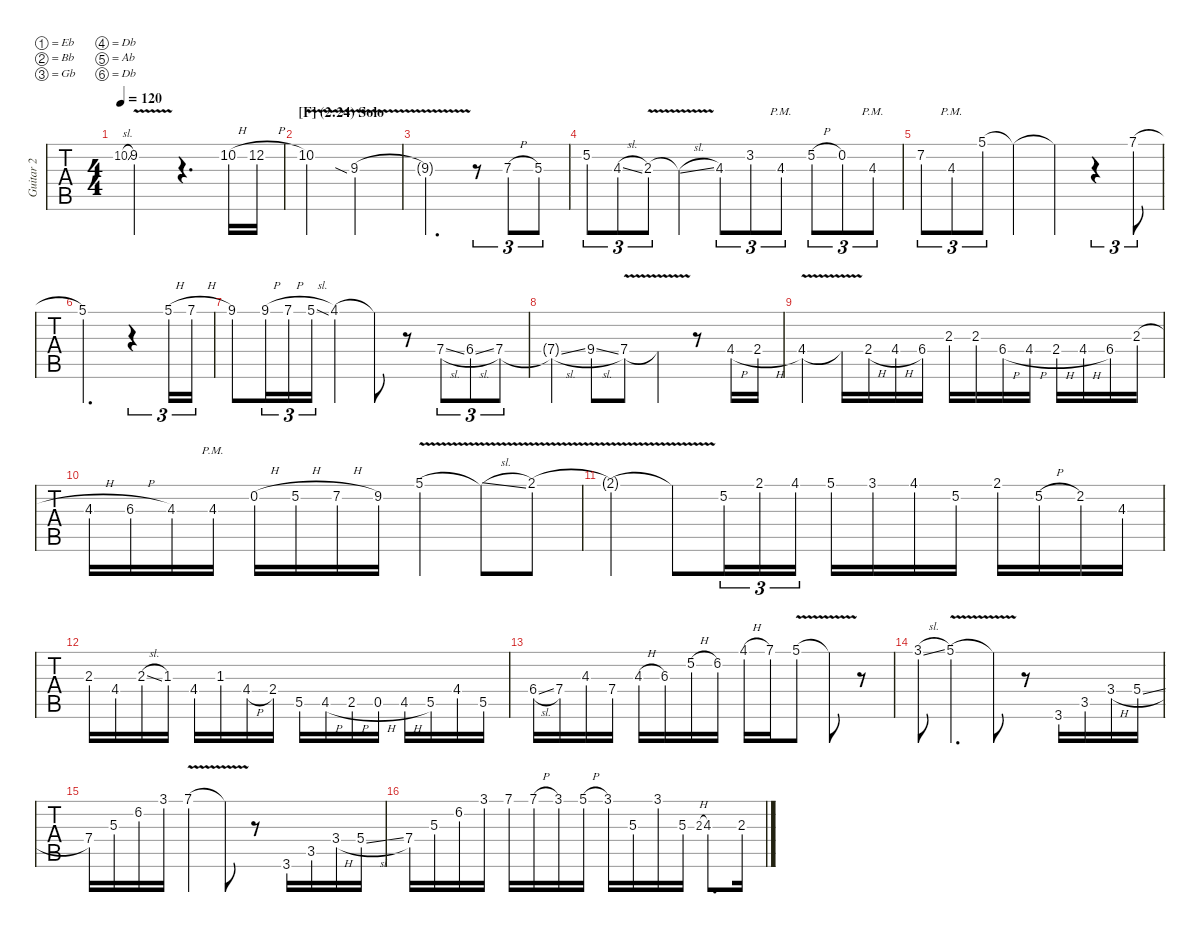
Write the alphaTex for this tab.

\defaultSystemsLayout 4
\hideDynamics
\bracketExtendMode nobrackets
\multiTrackTrackNamePolicy allsystems
\firstSystemTrackNameMode fullname
\otherSystemsTrackNameMode fullname
\otherSystemsTrackNameOrientation horizontal
\track ("Guitar 2" "Guitar 2") {instrument overdrivenguitar}
\staff {tabs}
\tuning (Eb4 Bb3 Gb3 Db3 Ab2 Db2)
\ts (4 4)
\scale
0.976921
\tempo 120
\accidentals auto
\clef g2
\ottava regular
\simile none
\ks aminor
10.2{sl acc x}.8{gr dy mf} 9.2{v acc #}.2 r.4{d} 10.2{h acc x}.16 12.2{h acc x}.16 |
\section ("F" "(2:24) Solo")
\scale
1.01138 10.2{v acc x}.2 9.3{v sia acc x}.2 |
\scale
0.990955 9.3{v t acc x}.2{d} r.8{tu (3 2)} 7.3{h acc x}.8{tu (3 2)} 5.3{acc #}.8{tu (3 2)} |
\scale
0.997661 5.2{acc x}.8{tu (3 2)} 4.3{sl acc x}.8{tu (3 2)} 2.3{v acc x}.8{tu (3 2)} 2.3{v sl t acc x}.4 4.3{acc x}.8{tu (3 2)} 3.2{acc x}.8{tu (3 2)} 4.3{pm acc x}.8{tu (3 2)} 5.2{h acc x}.8{tu (3 2)} 0.2{acc x}.8{tu (3 2)} 4.3{pm acc x}.8{tu (3 2)} |
\scale
1.00743 7.2{acc #}.8{tu (3 2)} 4.3{pm acc x}.8{tu (3 2)} 5.1{acc x}.8{tu (3 2)} 5.1{t acc x}.4 5.1{t acc x}.4 r.4{tu (3 2)} 7.1{h acc x}.8{tu (3 2)} |
\scale
1.00293 5.1{acc x}.2{d} r.4{tu (3 2)} 5.1{h acc x}.16{tu (3 2)} 7.1{h acc x}.16{tu (3 2)} |
\scale
0.989643 9.1{acc #}.8{beam merge} 9.1{h acc #}.16{tu (3 2)} 7.1{h acc x}.16{tu (3 2)} 5.1{sl acc x}.16{tu (3 2)} 4.1{acc #}.4 4.1{t acc #}.8 r.8 7.4{sl acc x}.8{tu (3 2)} 6.4{sl acc #}.8{tu (3 2)} 7.4{acc x}.8{tu (3 2)} |
\scale
1.0134 7.4{sl t acc x}.4 9.4{sl acc x}.8 7.4{v acc x}.8 7.4{v t acc x}.4 r.8 4.4{h acc #}.16 2.4{h acc x}.16 |
\scale
0.9913 4.4{v acc #}.4 4.4{v t acc #}.16 2.4{h acc x}.16 4.4{h acc #}.16 6.4{acc #}.16 2.3{acc x}.16 2.3{acc x}.16 6.4{h acc #}.16 4.4{h acc #}.16 2.4{h acc x}.16 4.4{h acc #}.16 6.4{acc #}.16 2.3{h acc x}.16 |
\scale
0.995299 4.3{h acc x}.16 6.3{h acc #}.16 4.3{acc x}.16 4.3{pm acc x}.16 0.2{h acc x}.16 5.2{h acc x}.16 7.2{h acc #}.16 9.2{acc #}.16 5.1{v acc x}.4 5.1{v sl t acc x}.8 2.1{v acc #}.8 |
\scale
1.00618 2.1{v t acc #}.4 2.1{v t acc #}.8{beam merge} 5.2{acc x}.16{tu (3 2)} 2.1{acc #}.16{tu (3 2)} 4.1{acc #}.16{tu (3 2)} 5.1{acc x}.16 3.1{acc x}.16 4.1{acc #}.16 5.2{acc x}.16 2.1{acc #}.16 5.2{h acc x}.16 2.2{acc #}.16 4.3{acc x}.16 |
\scale
0.997507 2.3{acc x}.16 4.4{acc #}.16 2.3{sl acc x}.16 1.3{acc #}.16 4.4{acc #}.16 1.3{acc #}.16 4.4{h acc #}.16 2.4{acc x}.16 5.5{acc x}.16 4.5{h acc #}.16 2.5{h acc x}.16 0.5{h acc x}.16 4.5{h acc #}.16 5.5{acc x}.16 4.4{acc #}.16 5.5{acc x}.16 |
\scale
0.996314 6.4{sl acc #}.16 7.4{acc x}.16 4.3{acc x}.16 7.4{acc x}.16 4.3{h acc x}.16 6.3{acc #}.16 5.2{h acc x}.16 6.2{acc #}.16 4.1{h acc #}.16 7.1{acc x}.16 5.1{v acc x}.8 5.1{v t acc x}.8 r.8 |
\scale
1.01211 3.1{sl acc x}.8 5.1{v acc x}.4{d} 5.1{v t acc x}.8 r.8 3.6{acc #}.16 3.5{acc #}.16 3.4{h acc #}.16 5.4{sl acc x}.16 |
\scale
0.987422 7.4{acc x}.16 5.3{acc #}.16 6.2{acc #}.16 3.1{acc x}.16 7.1{v acc x}.4 7.1{v t acc x}.8 r.8 3.6{acc #}.16 3.5{acc #}.16 3.4{h acc #}.16 5.4{sl acc x}.16 |
\scale
1.00046 7.4{acc x}.16 5.3{acc #}.16 6.2{acc #}.16 3.1{acc x}.16 7.1{acc x}.16 7.1{h acc x}.16 3.1{acc x}.16 5.1{h acc x}.16 3.1{acc x}.16 5.3{acc #}.16 3.1{acc x}.16 5.3{acc #}.16 2.3{h acc x}.8{gr onbeat} 4.3{acc x}.8{d} 2.3{h acc x}.16
